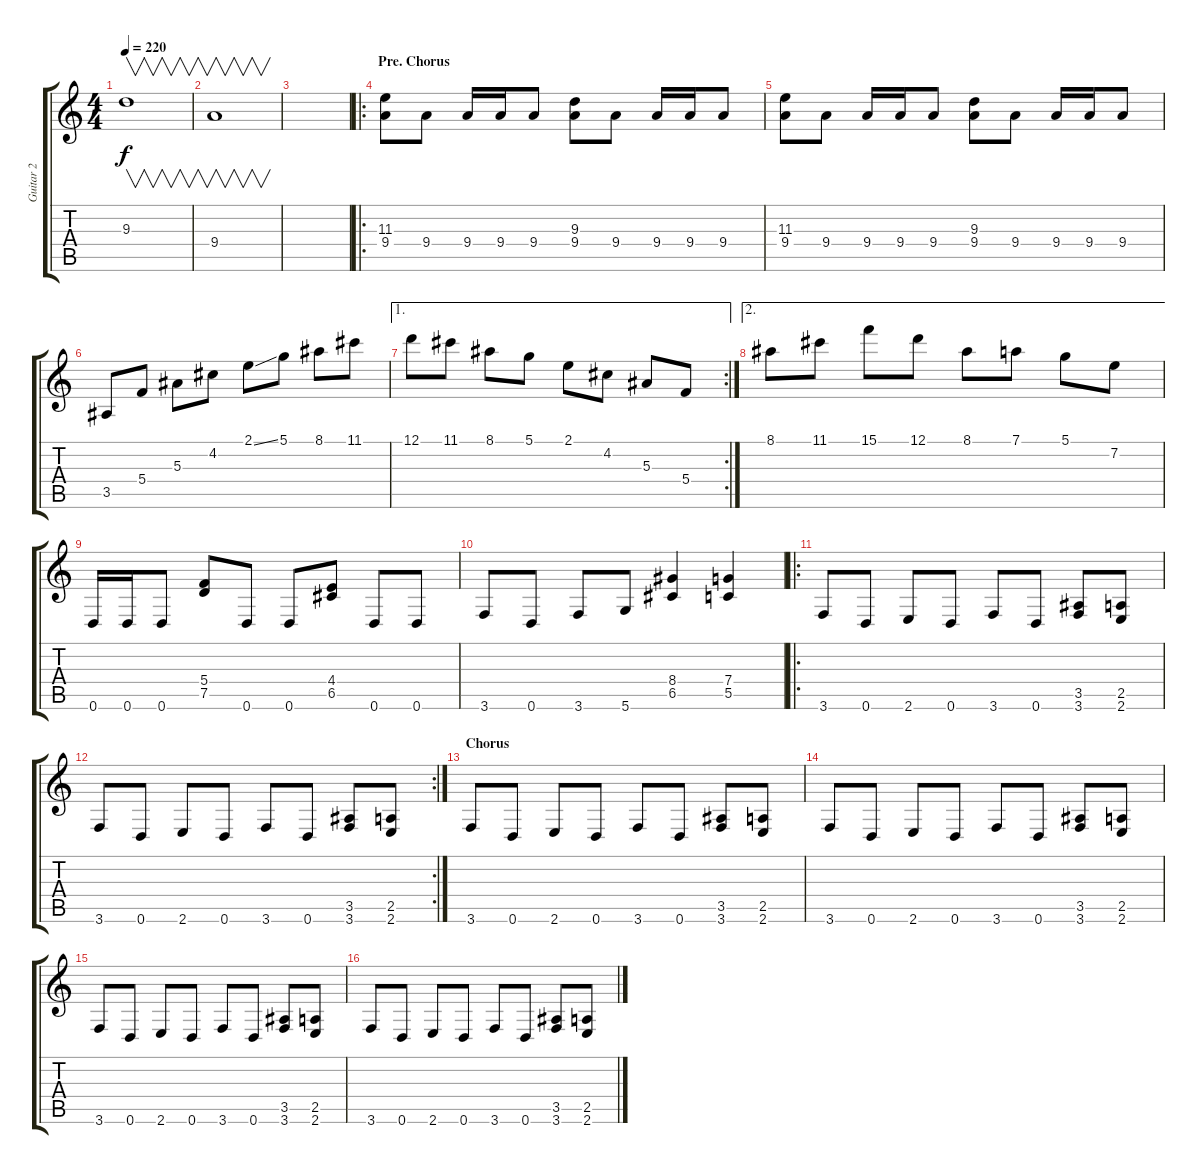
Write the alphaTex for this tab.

\track ("Guitar 2" "Guitar 2") {instrument overdrivenguitar}
\staff {score tabs}
\tuning (D4 A3 F3 C3 G2 D2) {hide}
\ts (4 4)
\tempo 220
\clef g2
\ks c
9.3.1{v dy f} |
9.4.1{v} |
|
\ro
\section ("" "Pre. Chorus")
(11.3 9.4).8 9.4.8 9.4.16 9.4.16 9.4.8 (9.3 9.4).8 9.4.8 9.4.16 9.4.16 9.4.8 |
(11.3 9.4).8 9.4.8 9.4.16 9.4.16 9.4.8 (9.3 9.4).8 9.4.8 9.4.16 9.4.16 9.4.8 |
3.5.8 5.4.8 5.3.8 4.2.8 2.1{ss}.8 5.1.8 8.1.8 11.1.8 |
\ae 1
\rc 2
12.1.8 11.1.8 8.1.8 5.1.8 2.1.8 4.2.8 5.3.8 5.4.8 |
\ae 2
8.1.8 11.1.8 15.1.8 12.1.8 8.1.8 7.1.8 5.1.8 7.2.8 |
0.6.16 0.6.16 0.6.8 (5.4 7.5).8 0.6.8 0.6.8 (4.4 6.5).8 0.6.8 0.6.8 |
3.6.8 0.6.8 3.6.8 5.6.8 (8.4 6.5).4 (7.4 5.5).4 |
\ro
3.6.8 0.6.8 2.6.8 0.6.8 3.6.8 0.6.8 (3.5 3.6).8 (2.5 2.6).8 |
\rc 2
3.6.8 0.6.8 2.6.8 0.6.8 3.6.8 0.6.8 (3.5 3.6).8 (2.5 2.6).8 |
\section ("" "Chorus")
3.6.8 0.6.8 2.6.8 0.6.8 3.6.8 0.6.8 (3.5 3.6).8 (2.5 2.6).8 |
3.6.8 0.6.8 2.6.8 0.6.8 3.6.8 0.6.8 (3.5 3.6).8 (2.5 2.6).8 |
3.6.8 0.6.8 2.6.8 0.6.8 3.6.8 0.6.8 (3.5 3.6).8 (2.5 2.6).8 |
3.6.8 0.6.8 2.6.8 0.6.8 3.6.8 0.6.8 (3.5 3.6).8 (2.5 2.6).8
